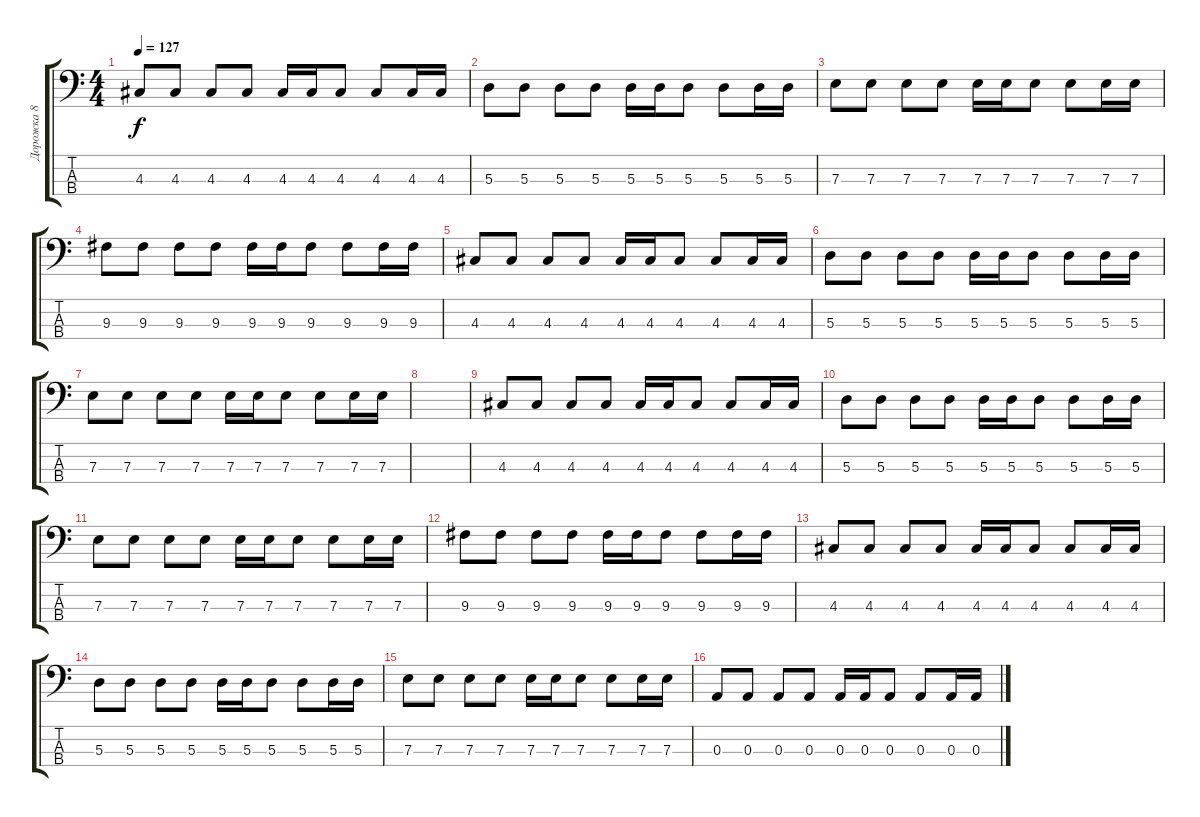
\track ("Дорожка 8" "Дорожка 8") {instrument electricbassfinger}
\staff {score tabs}
\tuning (G2 D2 A1 E1) {hide}
\ts (4 4)
\tempo 127
\clef f4
\ks c
4.3.8{dy f} 4.3.8 4.3.8 4.3.8 4.3.16 4.3.16 4.3.8 4.3.8 4.3.16 4.3.16 |
5.3.8 5.3.8 5.3.8 5.3.8 5.3.16 5.3.16 5.3.8 5.3.8 5.3.16 5.3.16 |
7.3.8 7.3.8 7.3.8 7.3.8 7.3.16 7.3.16 7.3.8 7.3.8 7.3.16 7.3.16 |
9.3.8 9.3.8 9.3.8 9.3.8 9.3.16 9.3.16 9.3.8 9.3.8 9.3.16 9.3.16 |
4.3.8 4.3.8 4.3.8 4.3.8 4.3.16 4.3.16 4.3.8 4.3.8 4.3.16 4.3.16 |
5.3.8 5.3.8 5.3.8 5.3.8 5.3.16 5.3.16 5.3.8 5.3.8 5.3.16 5.3.16 |
7.3.8 7.3.8 7.3.8 7.3.8 7.3.16 7.3.16 7.3.8 7.3.8 7.3.16 7.3.16 |
|
4.3.8 4.3.8 4.3.8 4.3.8 4.3.16 4.3.16 4.3.8 4.3.8 4.3.16 4.3.16 |
5.3.8 5.3.8 5.3.8 5.3.8 5.3.16 5.3.16 5.3.8 5.3.8 5.3.16 5.3.16 |
7.3.8 7.3.8 7.3.8 7.3.8 7.3.16 7.3.16 7.3.8 7.3.8 7.3.16 7.3.16 |
9.3.8 9.3.8 9.3.8 9.3.8 9.3.16 9.3.16 9.3.8 9.3.8 9.3.16 9.3.16 |
4.3.8 4.3.8 4.3.8 4.3.8 4.3.16 4.3.16 4.3.8 4.3.8 4.3.16 4.3.16 |
5.3.8 5.3.8 5.3.8 5.3.8 5.3.16 5.3.16 5.3.8 5.3.8 5.3.16 5.3.16 |
7.3.8 7.3.8 7.3.8 7.3.8 7.3.16 7.3.16 7.3.8 7.3.8 7.3.16 7.3.16 |
0.3.8 0.3.8 0.3.8 0.3.8 0.3.16 0.3.16 0.3.8 0.3.8 0.3.16 0.3.16
